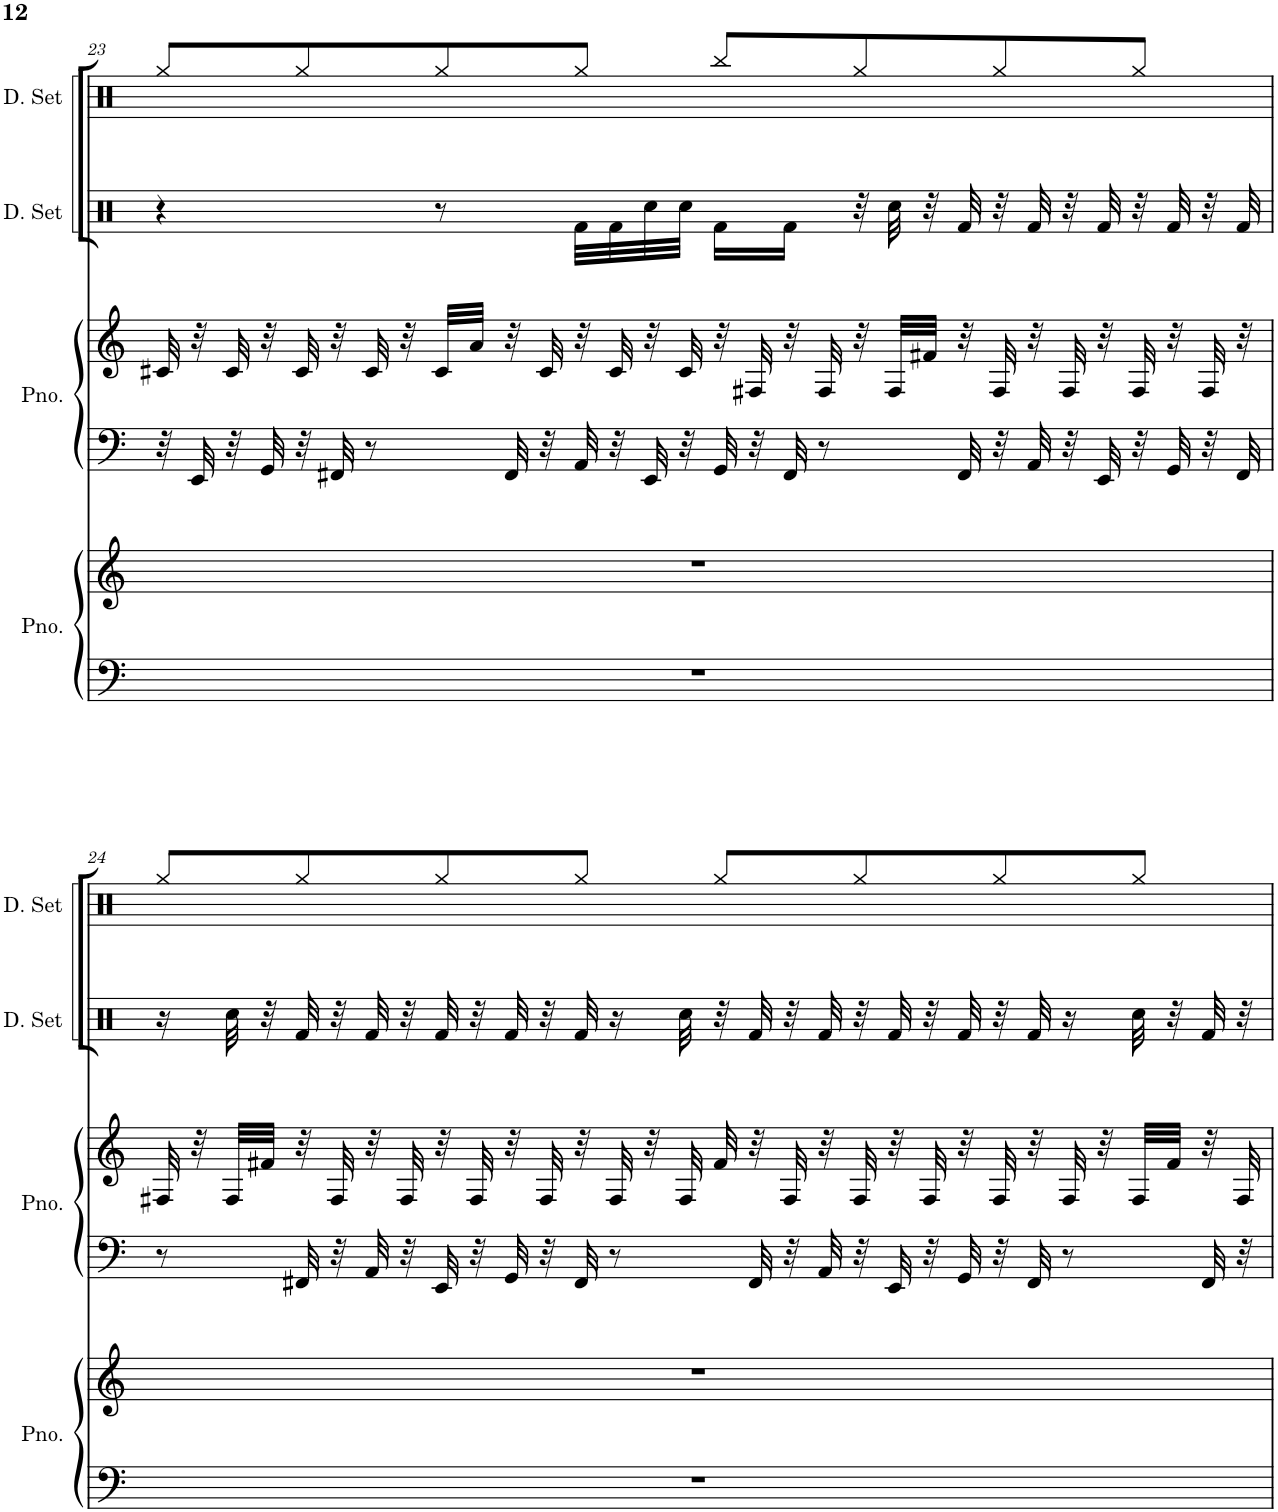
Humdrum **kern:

**kern	**kern	**kern	**kern	**kern	**kern
*part4	*part4	*part3	*part3	*part2	*part1
*staff6	*staff5	*staff4	*staff3	*staff2	*staff1
*I"Piano	*	*I"Piano	*	*I"Drumset	*I"Drumset
*I'Pno.	*	*I'Pno.	*	*I'D. Set	*I'D. Set
!!LO:PB:g=z
*clefF4	*clefG2	*clefF4	*clefG2	*clefX	*clefX
*k[]	*k[]	*k[]	*k[]	*k[]	*k[]
*M4/4	*M4/4	*M4/4	*M4/4	*M4/4	*M4/4
=23	=23	=23	=23	=23	=23
1r	1r	32r	32c#X/	4r	8Rgg/L
.	.	32EE/	32r	.	.
.	.	32r	32c#/	.	.
.	.	32GG/	32r	.	.
.	.	32r	32c#/	.	8Rgg/
.	.	32FF#X/	32r	.	.
.	.	8r	32c#/	.	.
.	.	.	32r	.	.
.	.	.	32c#/LLL	8r	8Rgg/
.	.	.	32a/JJJ	.	.
.	.	32FF#/	32r	.	.
.	.	32r	32c#/	.	.
.	.	32AA/	32r	32Rf\LLL	8Rgg/J
.	.	32r	32c#/	32Rf\	.
.	.	32EE/	32r	32Rcc\	.
.	.	32r	32c#/	32Rcc\JJJ	.
.	.	32GG/	32r	16Rf\LL	8Rbb/L
.	.	32r	32F#X/	.	.
.	.	32FF#/	32r	16Rf\JJ	.
.	.	8r	32F#/	.	.
.	.	.	32r	32r	8Rgg/
.	.	.	32F#/LLL	32Rcc\	.
.	.	.	32f#X/JJJ	32r	.
.	.	32FF#/	32r	32Rf/	.
.	.	32r	32F#/	32r	8Rgg/
.	.	32AA/	32r	32Rf/	.
.	.	32r	32F#/	32r	.
.	.	32EE/	32r	32Rf/	.
.	.	32r	32F#/	32r	8Rgg/J
.	.	32GG/	32r	32Rf/	.
.	.	32r	32F#/	32r	.
.	.	32FF#/	32r	32Rf/	.
!!LO:LB:g=z
=24	=24	=24	=24	=24	=24
1r	1r	8r	32F#X/	16r	8Rgg/L
.	.	.	32r	.	.
.	.	.	32F#/LLL	32Rcc\	.
.	.	.	32f#X/JJJ	32r	.
.	.	32FF#X/	32r	32Rf/	8Rgg/
.	.	32r	32F#/	32r	.
.	.	32AA/	32r	32Rf/	.
.	.	32r	32F#/	32r	.
.	.	32EE/	32r	32Rf/	8Rgg/
.	.	32r	32F#/	32r	.
.	.	32GG/	32r	32Rf/	.
.	.	32r	32F#/	32r	.
.	.	32FF#/	32r	32Rf/	8Rgg/J
.	.	8r	32F#/	16r	.
.	.	.	32r	.	.
.	.	.	32F#/	32Rcc\	.
.	.	.	32f#/	32r	8Rgg/L
.	.	32FF#/	32r	32Rf/	.
.	.	32r	32F#/	32r	.
.	.	32AA/	32r	32Rf/	.
.	.	32r	32F#/	32r	8Rgg/
.	.	32EE/	32r	32Rf/	.
.	.	32r	32F#/	32r	.
.	.	32GG/	32r	32Rf/	.
.	.	32r	32F#/	32r	8Rgg/
.	.	32FF#/	32r	32Rf/	.
.	.	8r	32F#/	16r	.
.	.	.	32r	.	.
.	.	.	32F#/LLL	32Rcc\	8Rgg/J
.	.	.	32f#/JJJ	32r	.
.	.	32FF#/	32r	32Rf/	.
.	.	32r	32F#/	32r	.
=	=	=	=	=	=
*-	*-	*-	*-	*-	*-
